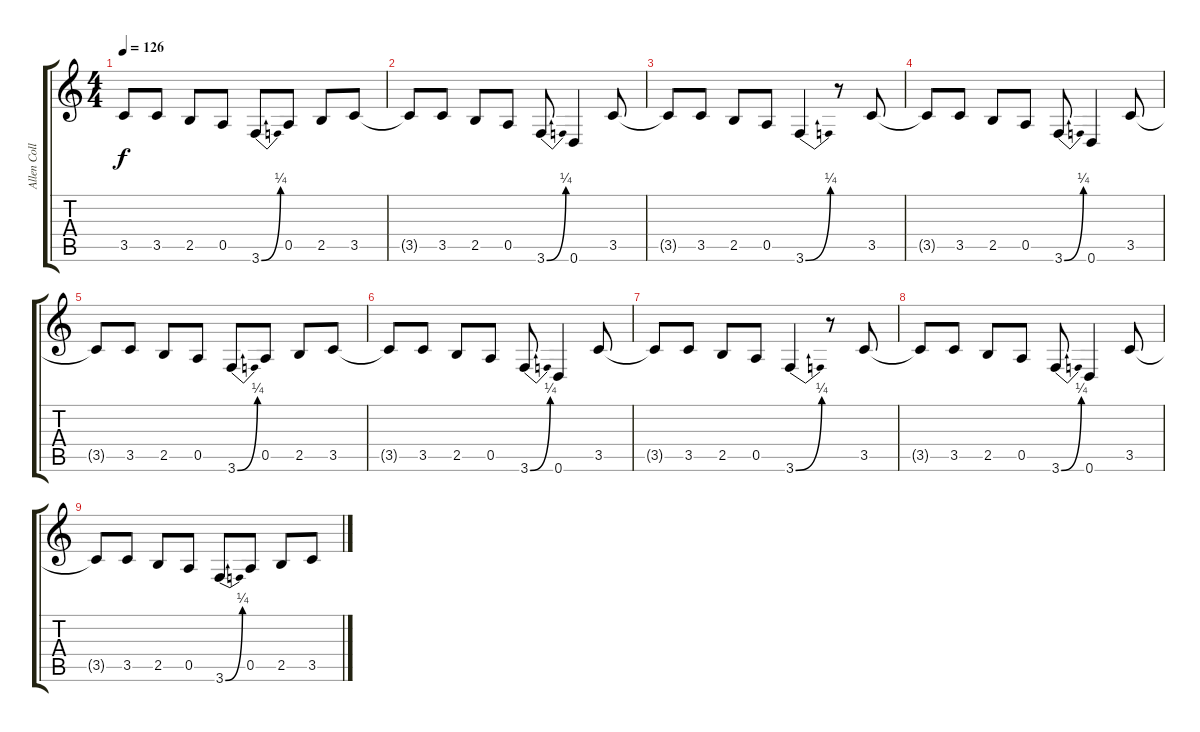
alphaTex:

\track ("Allen Collins - Rhythm Guitar" "Allen Coll") {instrument distortionguitar}
\staff {score tabs}
\tuning (E4 B3 G3 D3 A2 D2) {hide}
\ts (4 4)
\tempo 126
\clef g2
\ks c
3.5{t}.8{dy f} 3.5.8 2.5.8 0.5.8 3.6{be (bend 0 0 60 1)}.8 0.5.8 2.5.8 3.5.8 |
3.5{t}.8 3.5.8 2.5.8 0.5.8 3.6{be (bend 0 0 60 1)}.8 0.6.4 3.5.8 |
3.5{t}.8 3.5.8 2.5.8 0.5.8 3.6{be (bend 0 0 60 1)}.4 r.8 3.5.8 |
3.5{t}.8 3.5.8 2.5.8 0.5.8 3.6{be (bend 0 0 60 1)}.8 0.6.4 3.5.8 |
3.5{t}.8 3.5.8 2.5.8 0.5.8 3.6{be (bend 0 0 60 1)}.8 0.5.8 2.5.8 3.5.8 |
3.5{t}.8{volume 0} 3.5.8 2.5.8 0.5.8 3.6{be (bend 0 0 60 1)}.8 0.6.4 3.5.8 |
3.5{t}.8 3.5.8 2.5.8 0.5.8 3.6{be (bend 0 0 60 1)}.4 r.8 3.5.8 |
3.5{t}.8 3.5.8 2.5.8 0.5.8 3.6{be (bend 0 0 60 1)}.8 0.6.4 3.5.8 |
3.5{t}.8 3.5.8 2.5.8 0.5.8 3.6{be (bend 0 0 60 1)}.8 0.5.8 2.5.8 3.5.8
